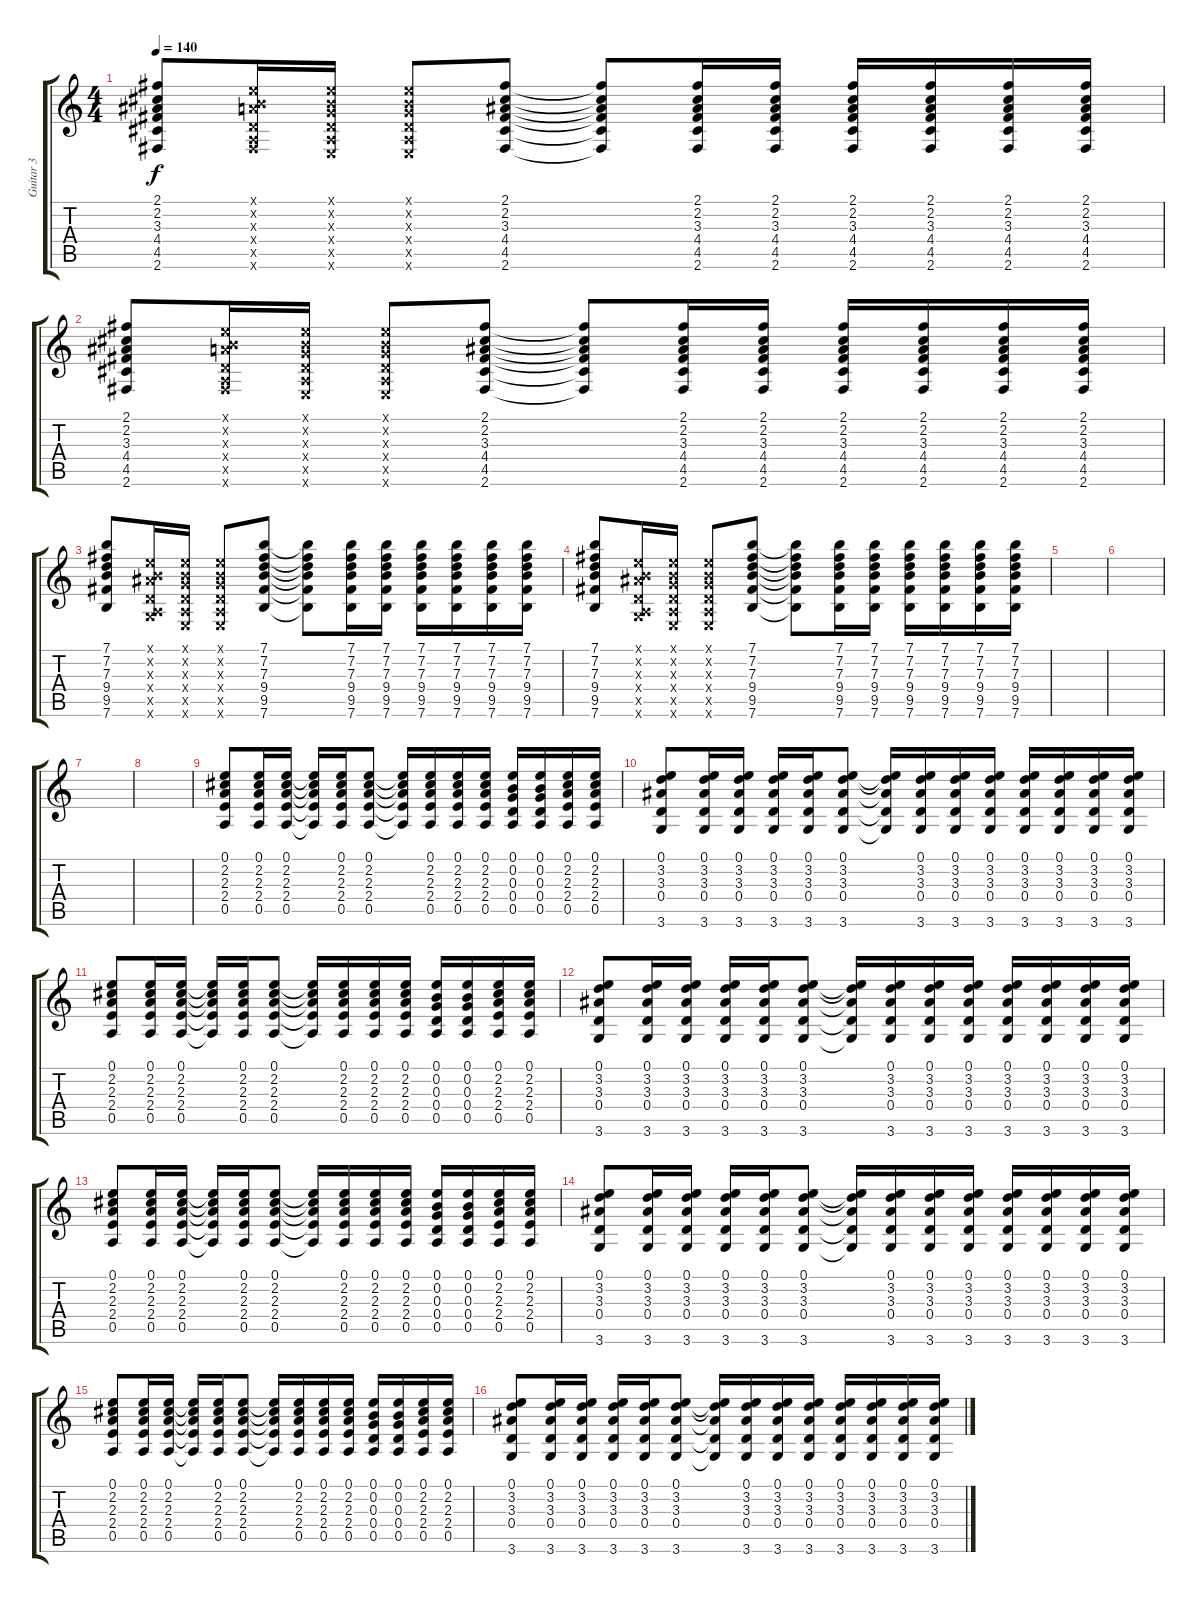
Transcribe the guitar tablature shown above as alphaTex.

\track ("Guitar 3" "Guitar 3") {instrument distortionguitar}
\staff {score tabs}
\tuning (E4 B3 G3 D3 A2 E2) {hide}
\ts (4 4)
\tempo 140
\clef g2
\ks c
(2.1 2.2 3.3 4.4 4.5 2.6).8{dy f} (0.1{x} 0.2{x} 2.3{x} 0.4{x} 0.5{x} 2.6{x}).16 (0.1{x} 0.2{x} 0.3{x} 0.4{x} 0.5{x} 0.6{x}).16 (0.1{x} 0.2{x} 0.3{x} 0.4{x} 0.5{x} 0.6{x}).8 (2.1 2.2 3.3 4.4 4.5 2.6).8 (2.1{t} 2.2{t} 3.3{t} 4.4{t} 4.5{t} 2.6{t}).8 (2.1 2.2 3.3 4.4 4.5 2.6).16 (2.1 2.2 3.3 4.4 4.5 2.6).16 (2.1 2.2 3.3 4.4 4.5 2.6).16 (2.1 2.2 3.3 4.4 4.5 2.6).16 (2.1 2.2 3.3 4.4 4.5 2.6).16 (2.1 2.2 3.3 4.4 4.5 2.6).16 |
(2.1 2.2 3.3 4.4 4.5 2.6).8 (0.1{x} 0.2{x} 2.3{x} 0.4{x} 0.5{x} 2.6{x}).16 (0.1{x} 0.2{x} 0.3{x} 0.4{x} 0.5{x} 0.6{x}).16 (0.1{x} 0.2{x} 0.3{x} 0.4{x} 0.5{x} 0.6{x}).8 (2.1 2.2 3.3 4.4 4.5 2.6).8 (2.1{t} 2.2{t} 3.3{t} 4.4{t} 4.5{t} 2.6{t}).8 (2.1 2.2 3.3 4.4 4.5 2.6).16 (2.1 2.2 3.3 4.4 4.5 2.6).16 (2.1 2.2 3.3 4.4 4.5 2.6).16 (2.1 2.2 3.3 4.4 4.5 2.6).16 (2.1 2.2 3.3 4.4 4.5 2.6).16 (2.1 2.2 3.3 4.4 4.5 2.6).16 |
(7.1 7.2 7.3 9.4 9.5 7.6).8 (0.1{x} 0.2{x} 3.3{x} 0.4{x} 0.5{x} 3.6{x}).16 (0.1{x} 0.2{x} 0.3{x} 0.4{x} 0.5{x} 0.6{x}).16 (0.1{x} 0.2{x} 0.3{x} 0.4{x} 0.5{x} 0.6{x}).8 (7.1 7.2 7.3 9.4 9.5 7.6).8 (7.1{t} 7.2{t} 7.3{t} 9.4{t} 9.5{t} 7.6{t}).8 (7.1 7.2 7.3 9.4 9.5 7.6).16 (7.1 7.2 7.3 9.4 9.5 7.6).16 (7.1 7.2 7.3 9.4 9.5 7.6).16 (7.1 7.2 7.3 9.4 9.5 7.6).16 (7.1 7.2 7.3 9.4 9.5 7.6).16 (7.1 7.2 7.3 9.4 9.5 7.6).16 |
(7.1 7.2 7.3 9.4 9.5 7.6).8 (0.1{x} 0.2{x} 3.3{x} 0.4{x} 0.5{x} 3.6{x}).16 (0.1{x} 0.2{x} 0.3{x} 0.4{x} 0.5{x} 0.6{x}).16 (0.1{x} 0.2{x} 0.3{x} 0.4{x} 0.5{x} 0.6{x}).8 (7.1 7.2 7.3 9.4 9.5 7.6).8 (7.1{t} 7.2{t} 7.3{t} 9.4{t} 9.5{t} 7.6{t}).8 (7.1 7.2 7.3 9.4 9.5 7.6).16 (7.1 7.2 7.3 9.4 9.5 7.6).16 (7.1 7.2 7.3 9.4 9.5 7.6).16 (7.1 7.2 7.3 9.4 9.5 7.6).16 (7.1 7.2 7.3 9.4 9.5 7.6).16 (7.1 7.2 7.3 9.4 9.5 7.6).16 |
|
|
|
|
(0.1 2.2 2.3 2.4 0.5).8 (0.1 2.2 2.3 2.4 0.5).16 (0.1 2.2 2.3 2.4 0.5).16 (0.1{t} 2.2{t} 2.3{t} 2.4{t} 0.5{t}).16 (0.1 2.2 2.3 2.4 0.5).16 (0.1 2.2 2.3 2.4 0.5).8 (0.1{t} 2.2{t} 2.3{t} 2.4{t} 0.5{t}).16 (0.1 2.2 2.3 2.4 0.5).16 (0.1 2.2 2.3 2.4 0.5).16 (0.1 2.2 2.3 2.4 0.5).16 (0.1 0.2 0.3 0.4 0.5).16 (0.1 0.2 0.3 0.4 0.5).16 (0.1 2.2 2.3 2.4 0.5).16 (0.1 2.2 2.3 2.4 0.5).16 |
(0.1 3.2 3.3 0.4 3.6).8 (0.1 3.2 3.3 0.4 3.6).16 (0.1 3.2 3.3 0.4 3.6).16 (0.1 3.2 3.3 0.4 3.6).16 (0.1 3.2 3.3 0.4 3.6).16 (0.1 3.2 3.3 0.4 3.6).8 (0.1{t} 3.2{t} 3.3{t} 0.4{t} 3.6{t}).16 (0.1 3.2 3.3 0.4 3.6).16 (0.1 3.2 3.3 0.4 3.6).16 (0.1 3.2 3.3 0.4 3.6).16 (0.1 3.2 3.3 0.4 3.6).16 (0.1 3.2 3.3 0.4 3.6).16 (0.1 3.2 3.3 0.4 3.6).16 (0.1 3.2 3.3 0.4 3.6).16 |
(0.1 2.2 2.3 2.4 0.5).8 (0.1 2.2 2.3 2.4 0.5).16 (0.1 2.2 2.3 2.4 0.5).16 (0.1{t} 2.2{t} 2.3{t} 2.4{t} 0.5{t}).16 (0.1 2.2 2.3 2.4 0.5).16 (0.1 2.2 2.3 2.4 0.5).8 (0.1{t} 2.2{t} 2.3{t} 2.4{t} 0.5{t}).16 (0.1 2.2 2.3 2.4 0.5).16 (0.1 2.2 2.3 2.4 0.5).16 (0.1 2.2 2.3 2.4 0.5).16 (0.1 0.2 0.3 0.4 0.5).16 (0.1 0.2 0.3 0.4 0.5).16 (0.1 2.2 2.3 2.4 0.5).16 (0.1 2.2 2.3 2.4 0.5).16 |
(0.1 3.2 3.3 0.4 3.6).8 (0.1 3.2 3.3 0.4 3.6).16 (0.1 3.2 3.3 0.4 3.6).16 (0.1 3.2 3.3 0.4 3.6).16 (0.1 3.2 3.3 0.4 3.6).16 (0.1 3.2 3.3 0.4 3.6).8 (0.1{t} 3.2{t} 3.3{t} 0.4{t} 3.6{t}).16 (0.1 3.2 3.3 0.4 3.6).16 (0.1 3.2 3.3 0.4 3.6).16 (0.1 3.2 3.3 0.4 3.6).16 (0.1 3.2 3.3 0.4 3.6).16 (0.1 3.2 3.3 0.4 3.6).16 (0.1 3.2 3.3 0.4 3.6).16 (0.1 3.2 3.3 0.4 3.6).16 |
(0.1 2.2 2.3 2.4 0.5).8 (0.1 2.2 2.3 2.4 0.5).16 (0.1 2.2 2.3 2.4 0.5).16 (0.1{t} 2.2{t} 2.3{t} 2.4{t} 0.5{t}).16 (0.1 2.2 2.3 2.4 0.5).16 (0.1 2.2 2.3 2.4 0.5).8 (0.1{t} 2.2{t} 2.3{t} 2.4{t} 0.5{t}).16 (0.1 2.2 2.3 2.4 0.5).16 (0.1 2.2 2.3 2.4 0.5).16 (0.1 2.2 2.3 2.4 0.5).16 (0.1 0.2 0.3 0.4 0.5).16 (0.1 0.2 0.3 0.4 0.5).16 (0.1 2.2 2.3 2.4 0.5).16 (0.1 2.2 2.3 2.4 0.5).16 |
(0.1 3.2 3.3 0.4 3.6).8 (0.1 3.2 3.3 0.4 3.6).16 (0.1 3.2 3.3 0.4 3.6).16 (0.1 3.2 3.3 0.4 3.6).16 (0.1 3.2 3.3 0.4 3.6).16 (0.1 3.2 3.3 0.4 3.6).8 (0.1{t} 3.2{t} 3.3{t} 0.4{t} 3.6{t}).16 (0.1 3.2 3.3 0.4 3.6).16 (0.1 3.2 3.3 0.4 3.6).16 (0.1 3.2 3.3 0.4 3.6).16 (0.1 3.2 3.3 0.4 3.6).16 (0.1 3.2 3.3 0.4 3.6).16 (0.1 3.2 3.3 0.4 3.6).16 (0.1 3.2 3.3 0.4 3.6).16 |
(0.1 2.2 2.3 2.4 0.5).8 (0.1 2.2 2.3 2.4 0.5).16 (0.1 2.2 2.3 2.4 0.5).16 (0.1{t} 2.2{t} 2.3{t} 2.4{t} 0.5{t}).16 (0.1 2.2 2.3 2.4 0.5).16 (0.1 2.2 2.3 2.4 0.5).8 (0.1{t} 2.2{t} 2.3{t} 2.4{t} 0.5{t}).16 (0.1 2.2 2.3 2.4 0.5).16 (0.1 2.2 2.3 2.4 0.5).16 (0.1 2.2 2.3 2.4 0.5).16 (0.1 0.2 0.3 0.4 0.5).16 (0.1 0.2 0.3 0.4 0.5).16 (0.1 2.2 2.3 2.4 0.5).16 (0.1 2.2 2.3 2.4 0.5).16 |
(0.1 3.2 3.3 0.4 3.6).8 (0.1 3.2 3.3 0.4 3.6).16 (0.1 3.2 3.3 0.4 3.6).16 (0.1 3.2 3.3 0.4 3.6).16 (0.1 3.2 3.3 0.4 3.6).16 (0.1 3.2 3.3 0.4 3.6).8 (0.1{t} 3.2{t} 3.3{t} 0.4{t} 3.6{t}).16 (0.1 3.2 3.3 0.4 3.6).16 (0.1 3.2 3.3 0.4 3.6).16 (0.1 3.2 3.3 0.4 3.6).16 (0.1 3.2 3.3 0.4 3.6).16 (0.1 3.2 3.3 0.4 3.6).16 (0.1 3.2 3.3 0.4 3.6).16 (0.1 3.2 3.3 0.4 3.6).16
